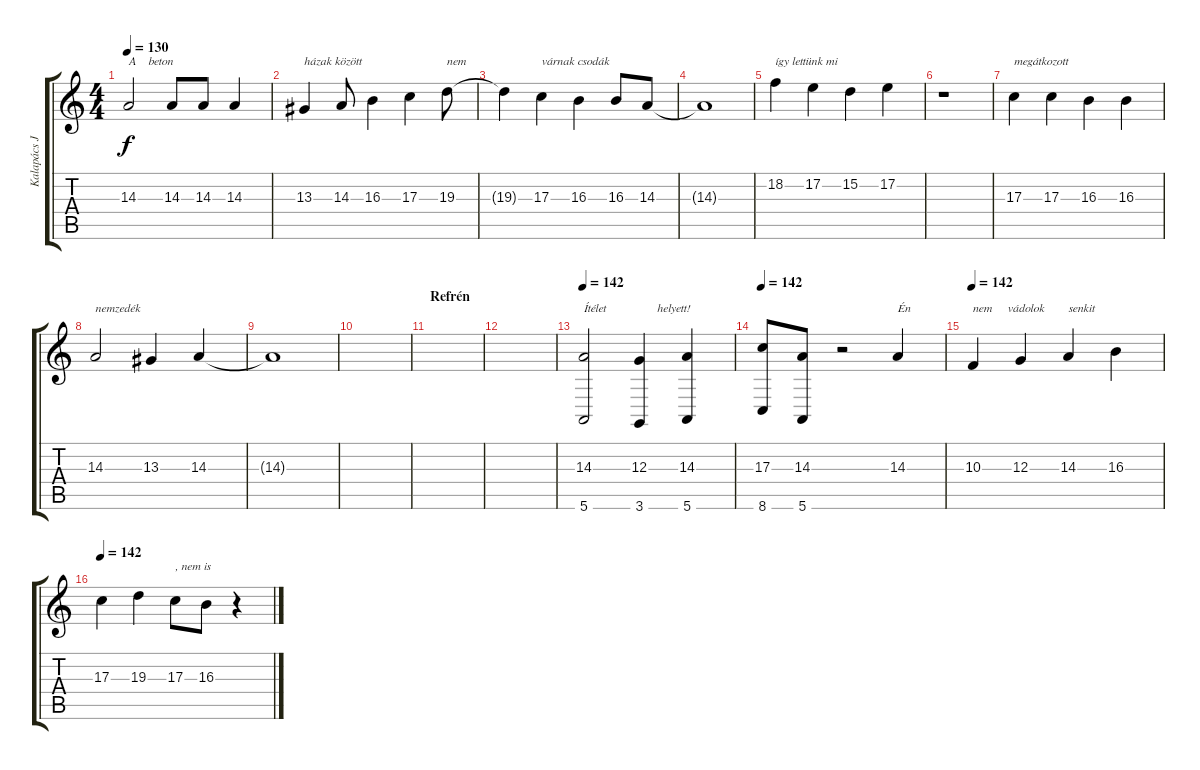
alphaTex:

\track ("Kalapács József" "Kalapács J") {instrument violin}
\staff {score tabs}
\tuning (E4 B3 G3 D3 A2 E2) {hide}
\ts (4 4)
\tempo 130
\clef g2
\ks c
14.3.2{txt "A    beton" dy f} 14.3.8 14.3.8 14.3.4 |
13.3.4{txt "házak között"} 14.3.8 16.3.4 17.3.4 19.3.8{txt "nem"} |
19.3{t}.4 17.3.4{txt "várnak csodák"} 16.3.4 16.3.8 14.3.8 |
14.3{t}.1 |
18.2.4{txt "így lettünk mi"} 17.2.4 15.2.4 17.2.4 |
r.1 |
17.3.4{txt "megátkozott"} 17.3.4 16.3.4 16.3.4 |
14.3.2{txt "nemzedék"} 13.3.4 14.3.4 |
14.3{t}.1 |
|
\section ("" "Refrén")
|
|
\tempo 142
(14.3 5.6).2{txt "Ítélet                 helyett!"} (12.3 3.6).4 (14.3 5.6).4 |
\tempo 142
(17.3 8.6).8 (14.3 5.6).8 r.2 14.3.4{txt "Én"} |
\tempo 142
10.3.4{txt "nem     vádolok        senkit"} 12.3.4 14.3.4 16.3.4 |
\tempo 142
17.3.4 19.3.4 17.3.8{txt ", nem is"} 16.3.8 r.4
